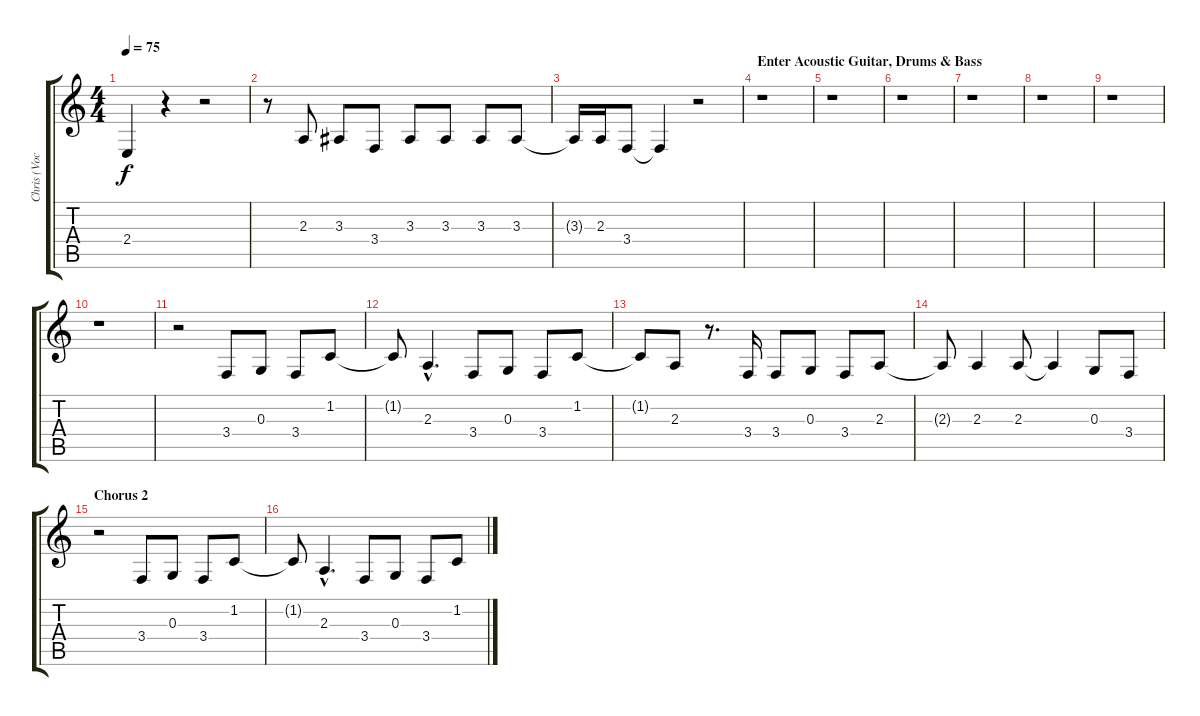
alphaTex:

\track ("Chris (Vocals)" "Chris (Voc") {instrument altosax}
\staff {score tabs}
\tuning (E4 B3 G3 D3 A2 E2) {hide}
\ts (4 4)
\tempo 75
\clef g2
\ks c
2.4.4{dy f} r.4 r.2 |
r.8 2.3.8 3.3.8 3.4.8 3.3.8 3.3.8 3.3.8 3.3.8 |
3.3{t}.16 2.3.16 3.4.8 3.4{t}.4 r.2 |
\section ("" "Enter Acoustic Guitar, Drums & Bass")
r.1 |
r.1 |
r.1 |
r.1 |
r.1 |
r.1 |
r.1 |
r.2 3.4.8 0.3.8 3.4.8 1.2.8 |
1.2{t}.8 2.3{hac}.4{d} 3.4.8 0.3.8 3.4.8 1.2.8 |
1.2{t}.8 2.3.8 r.8{d} 3.4.16 3.4.8 0.3.8 3.4.8 2.3.8 |
2.3{t}.8 2.3.4 2.3.8 2.3{t}.4 0.3.8 3.4.8 |
\section ("" "Chorus 2")
r.2 3.4.8 0.3.8 3.4.8 1.2.8 |
1.2{t}.8 2.3{hac}.4{d} 3.4.8 0.3.8 3.4.8 1.2.8
